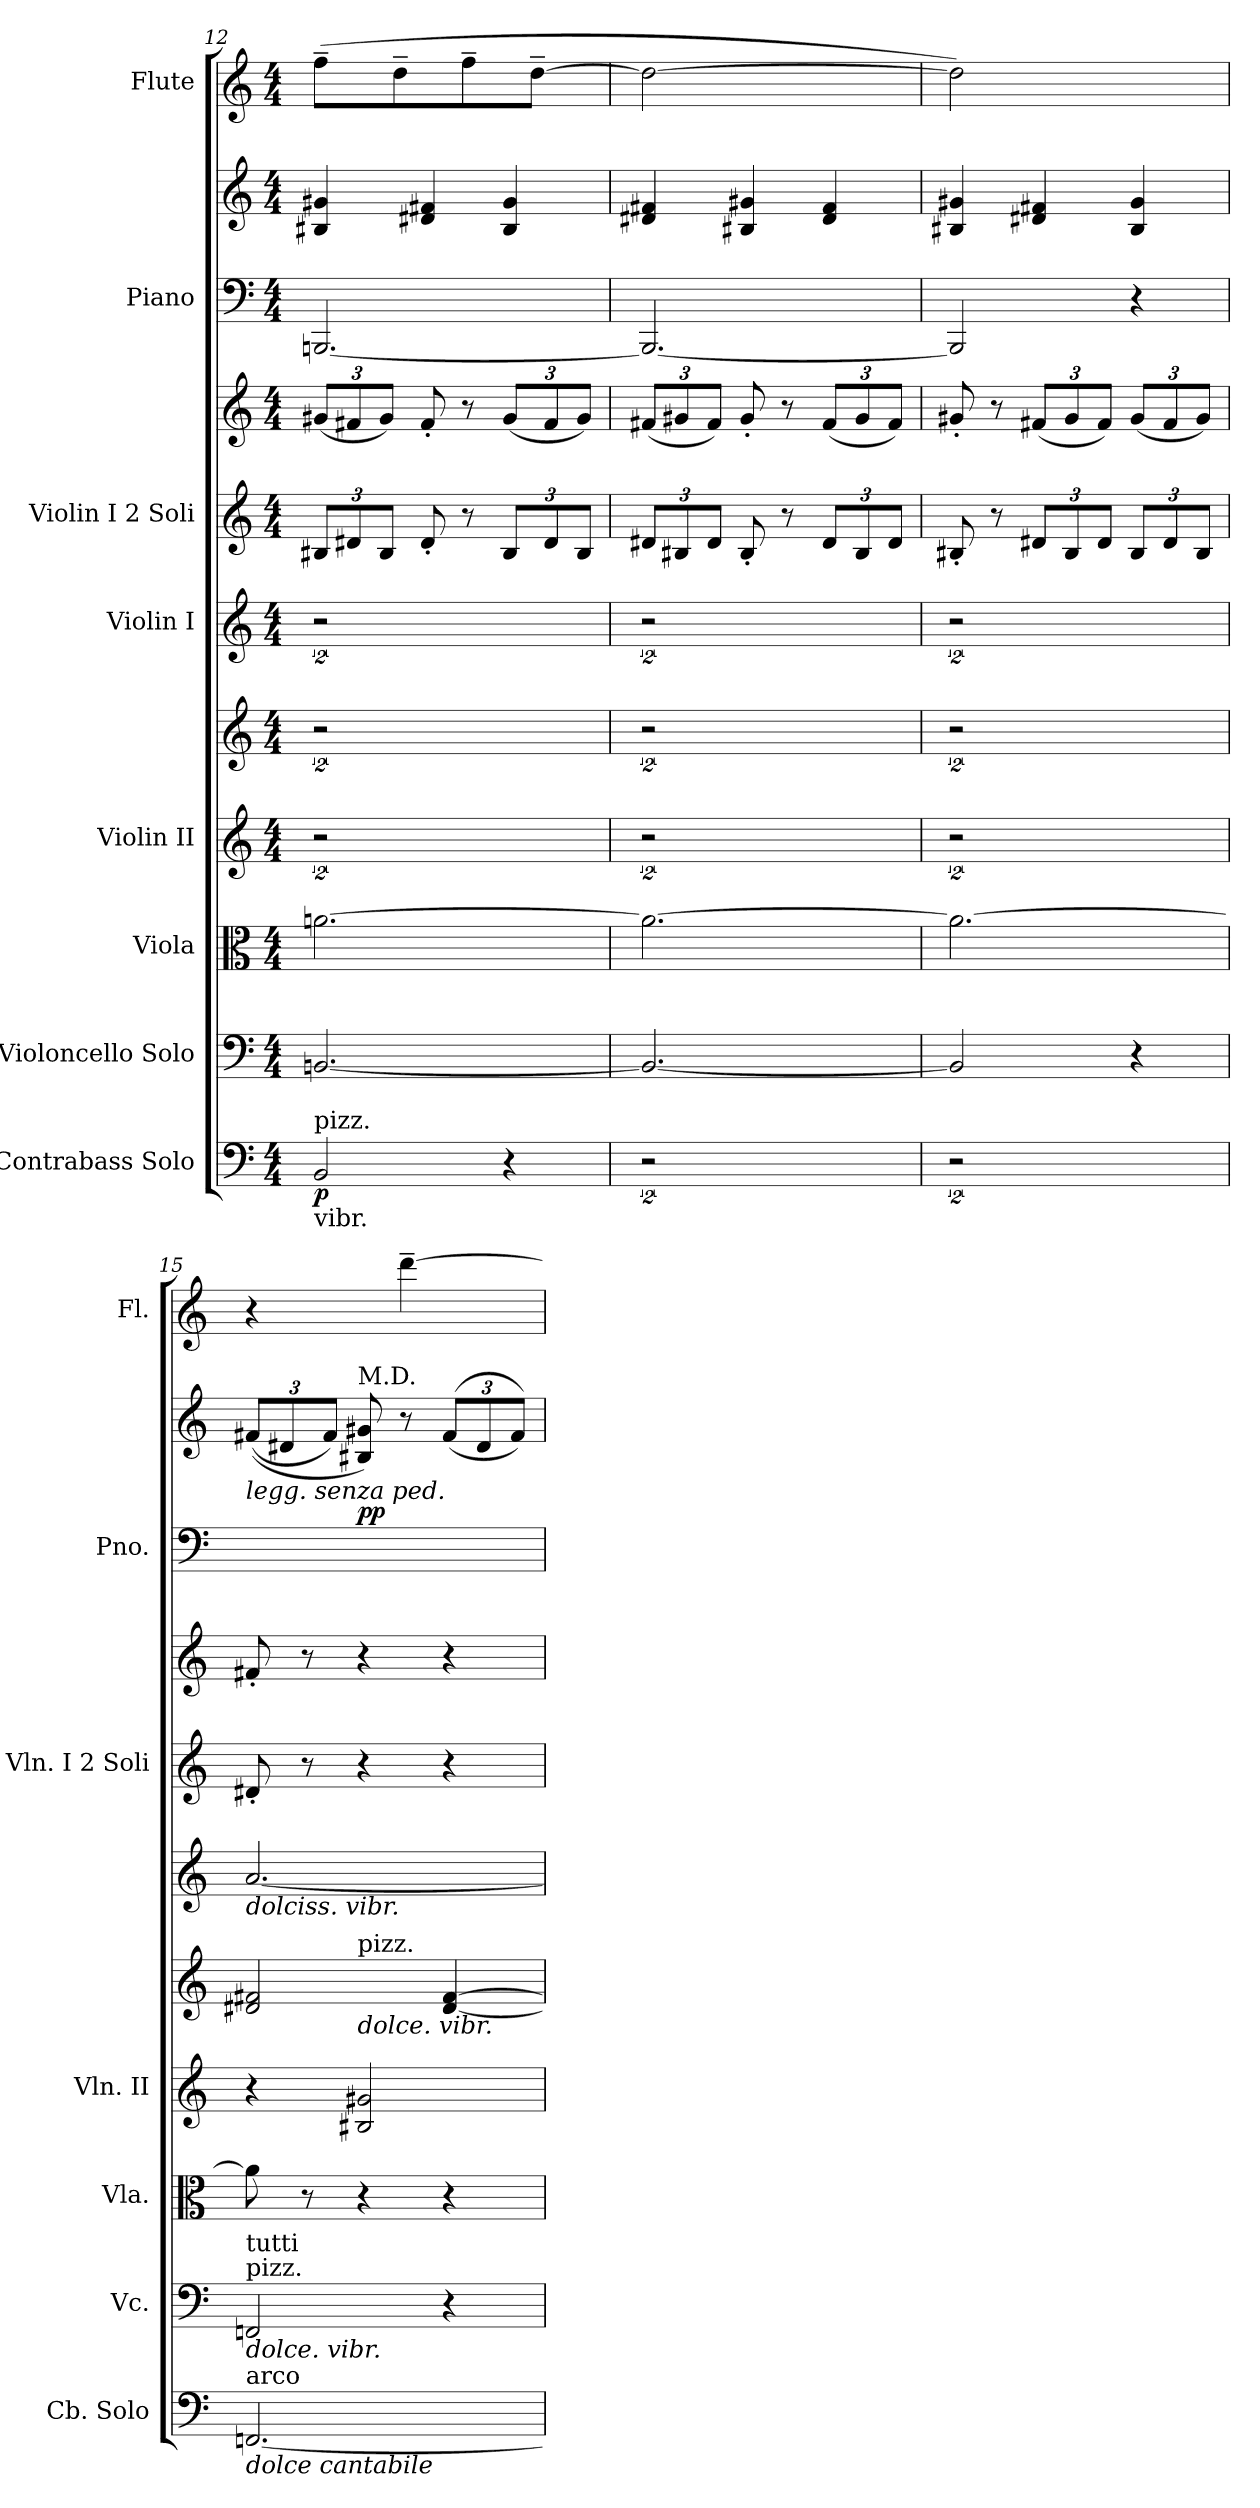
**kern	**dynam	**kern	**kern	**kern	**kern	**kern	**kern	**kern	**kern	**kern	**dynam	**kern
*part8	*part8	*part7	*part6	*part5	*part5	*part4	*part3	*part3	*part2	*part2	*part2	*part1
*staff11	*staff11	*staff10	*staff9	*staff8	*staff7	*staff6	*staff5	*staff4	*staff3	*staff2	*staff2/3	*staff1
*I"Contrabass Solo	*	*I"Violoncello Solo	*I"Viola	*I"Violin II	*	*I"Violin I	*I"Violin I 2 Soli	*	*I"Piano	*	*	*I"Flute
*I'Cb. Solo	*	*I'Vc.	*I'Vla.	*I'Vln. II	*	*	*I'Vln. I 2 Soli	*	*I'Pno.	*	*	*I'Fl.
*clefF4	*	*clefF4	*clefC3	*clefG2	*clefG2	*clefG2	*clefG2	*clefG2	*clefF4	*clefG2	*	*clefG2
*k[]	*	*k[]	*k[]	*k[]	*k[]	*k[]	*k[]	*k[]	*k[]	*k[]	*	*k[]
*C:	*	*C:	*C:	*C:	*C:	*C:	*C:	*C:	*C:	*C:	*	*C:
*M4/4	*	*M4/4	*M4/4	*M4/4	*M4/4	*M4/4	*M4/4	*M4/4	*M4/4	*M4/4	*	*M4/4
*	*	*	*	*	*	*	*	*	*	*	*	*Xtuplet
=12	=12	=12	=12	=12	=12	=12	=12	=12	=12	=12	=12	=12
!LO:TX:b:t=vibr.	!	!	!	!	!	!	!	!	!	!	!	!
!LO:TX:a:t=pizz.	!	!	!	!	!	!	!	!	!	!	!	!
2BB	p	[2.BBn	[2.an	4%3r	4%3r	4%3r	12B#XL	(12g#XL	[2.BBBn	4B#X 4g#X	.	(16%3ff~L
.	.	.	.	.	.	.	12d#X	12f#X	.	.	.	.
.	.	.	.	.	.	.	12B#J	12g#J)	.	.	.	.
.	.	.	.	.	.	.	.	.	.	.	.	16%3dd~
.	.	.	.	.	.	.	8d#'	8f#'	.	4d#X 4f#X	.	.
.	.	.	.	.	.	.	8r	8r	.	.	.	16%3ff~
4r	.	.	.	.	.	.	12B#L	(12g#L	.	4B# 4g#	.	.
.	.	.	.	.	.	.	.	.	.	.	.	[16%3dd~J
.	.	.	.	.	.	.	12d#	12f#	.	.	.	.
.	.	.	.	.	.	.	12B#J	12g#J)	.	.	.	.
=13	=13	=13	=13	=13	=13	=13	=13	=13	=13	=13	=13	=13
4%3r	.	2.BB_	2.a_	4%3r	4%3r	4%3r	12d#XL	(12f#XL	2.BBB_	4d#X 4f#X	.	4%3dd_
.	.	.	.	.	.	.	12B#X	12g#X	.	.	.	.
.	.	.	.	.	.	.	12d#J	12f#J)	.	.	.	.
.	.	.	.	.	.	.	8B#'	8g#'	.	4B#X 4g#X	.	.
.	.	.	.	.	.	.	8r	8r	.	.	.	.
.	.	.	.	.	.	.	12d#L	(12f#L	.	4d# 4f#	.	.
.	.	.	.	.	.	.	12B#	12g#	.	.	.	.
.	.	.	.	.	.	.	12d#J	12f#J)	.	.	.	.
=14	=14	=14	=14	=14	=14	=14	=14	=14	=14	=14	=14	=14
4%3r	.	2BB]	2.a_	4%3r	4%3r	4%3r	8B#X'	8g#X'	2BBB]	4B#X 4g#X	.	4%3dd])
.	.	.	.	.	.	.	8r	8r	.	.	.	.
.	.	.	.	.	.	.	12d#XL	(12f#XL	.	4d#X 4f#X	.	.
.	.	.	.	.	.	.	12B#	12g#	.	.	.	.
.	.	.	.	.	.	.	12d#J	12f#J)	.	.	.	.
.	.	4r	.	.	.	.	12B#L	(12g#L	4r	4B# 4g#	.	.
.	.	.	.	.	.	.	12d#	12f#	.	.	.	.
.	.	.	.	.	.	.	12B#J	12g#J)	.	.	.	.
=15	=15	=15	=15	=15	=15	=15	=15	=15	=15	=15	=15	=15
!	!	!	!	!	!	!	!	!	!	!LO:TX:b:i:t=legg. senza ped.	!	!
!	!	!	!	!	!	!LO:TX:b:i:t=dolciss. vibr.	!	!	!	!	!	!
!	!	!	!	!	!LO:TX:b:i:t=dolce. vibr.	!	!	!	!	!	!	!
!	!	!	!	!	!LO:TX:a:t=pizz.	!	!	!	!	!	!	!
!	!	!LO:TX:a:t=pizz.	!	!	!	!	!	!	!	!	!	!
!	!	!LO:TX:b:i:t=dolce. vibr.	!	!	!	!	!	!	!	!	!	!
!	!	!LO:TX:a:t=tutti	!	!	!	!	!	!	!	!	!	!
!LO:TX:a:t=arco	!	!	!	!	!	!	!	!	!	!	!	!
!LO:TX:b:i:t=dolce cantabile	!	!	!	!	!	!	!	!	!	!	!	!
*	*	*	*	*	*^	*	*	*	*	*	*	*
[2.FFn	.	2FFn	8a]	4r	2d#X 2f#X	4ryy	[2.a	8d#X'	8f#X'	4%3ryy	((12f#XL	.	8%3r
.	.	.	.	.	.	.	.	.	.	.	12d#X	.	.
.	.	.	8r	.	.	.	.	8r	8r	.	.	.	.
.	.	.	.	.	.	.	.	.	.	.	12f#J)	.	.
!	!	!	!	!	!	!	!	!	!	!	!LO:TX:a:t=M.D.	!	!
!	!	!	!	!	!	!LO:TX:b:i:t=dolce. vibr.	!	!	!	!	!	!	!
!	!	!	!	!	!	!LO:TX:a:t=pizz.	!	!	!	!	!	!	!
.	.	.	4r	2B#X 2g#X	.	2ryy	.	4r	4r	.	8B#X 8g#X)	pp	.
.	.	.	.	.	.	.	.	.	.	.	8r	.	[8%3ddd~
.	.	4r	4r	.	[4d# [4f#	.	.	4r	4r	.	(<(>12f#L	.	.
.	.	.	.	.	.	.	.	.	.	.	12d#	.	.
.	.	.	.	.	.	.	.	.	.	.	12f#J))	.	.
*	*	*	*	*	*v	*v	*	*	*	*	*	*	*
=	=	=	=	=	=	=	=	=	=	=	=	=
*-	*-	*-	*-	*-	*-	*-	*-	*-	*-	*-	*-	*-
